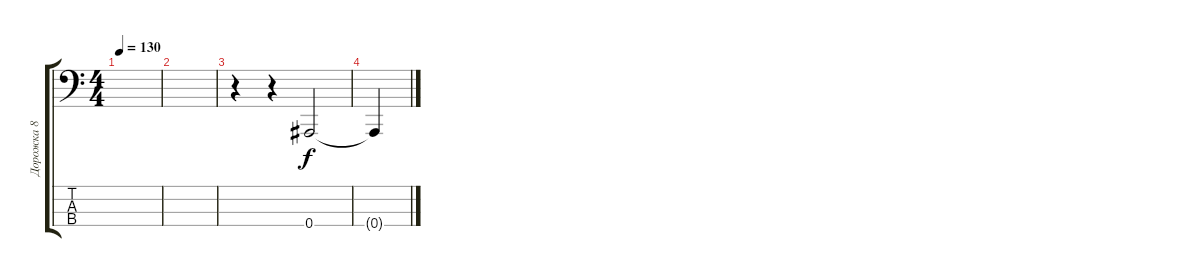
\track ("Дорожка 8" "Дорожка 8") {instrument electricbassfinger}
\staff {score tabs}
\tuning (Eb2 Bb1 F1 Bb0) {hide}
\ts (4 4)
\tempo 130
\clef f4
\ks c
|
|
r.4 r.4 0.4.2 |
0.4{t}.4
